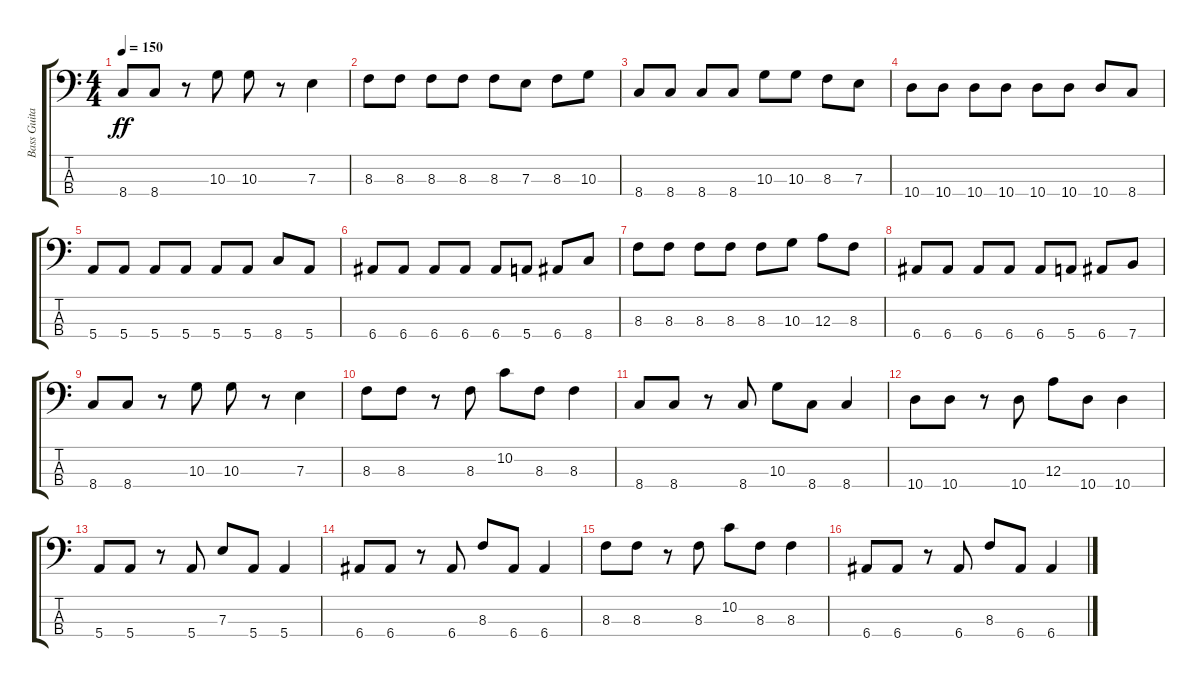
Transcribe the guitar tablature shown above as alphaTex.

\track ("Bass Guitar-佟侃" "Bass Guita") {instrument electricbasspick}
\staff {score tabs}
\tuning (G2 D2 A1 E1) {hide}
\ts (4 4)
\tempo 150
\clef f4
\ks c
8.4.8{dy ff} 8.4.8 r.8 10.3.8 10.3.8 r.8 7.3.4 |
8.3.8 8.3.8 8.3.8 8.3.8 8.3.8 7.3.8 8.3.8 10.3.8 |
8.4.8 8.4.8 8.4.8 8.4.8 10.3.8 10.3.8 8.3.8 7.3.8 |
10.4.8 10.4.8 10.4.8 10.4.8 10.4.8 10.4.8 10.4.8 8.4.8 |
5.4.8 5.4.8 5.4.8 5.4.8 5.4.8 5.4.8 8.4.8 5.4.8 |
6.4.8 6.4.8 6.4.8 6.4.8 6.4.8 5.4.8 6.4.8 8.4.8 |
8.3.8 8.3.8 8.3.8 8.3.8 8.3.8 10.3.8 12.3.8 8.3.8 |
6.4.8 6.4.8 6.4.8 6.4.8 6.4.8 5.4.8 6.4.8 7.4.8 |
8.4.8 8.4.8 r.8 10.3.8 10.3.8 r.8 7.3.4 |
8.3.8 8.3.8 r.8 8.3.8 10.2.8 8.3.8 8.3.4 |
8.4.8 8.4.8 r.8 8.4.8 10.3.8 8.4.8 8.4.4 |
10.4.8 10.4.8 r.8 10.4.8 12.3.8 10.4.8 10.4.4 |
5.4.8 5.4.8 r.8 5.4.8 7.3.8 5.4.8 5.4.4 |
6.4.8 6.4.8 r.8 6.4.8 8.3.8 6.4.8 6.4.4 |
8.3.8 8.3.8 r.8 8.3.8 10.2.8 8.3.8 8.3.4 |
6.4.8 6.4.8 r.8 6.4.8 8.3.8 6.4.8 6.4.4
